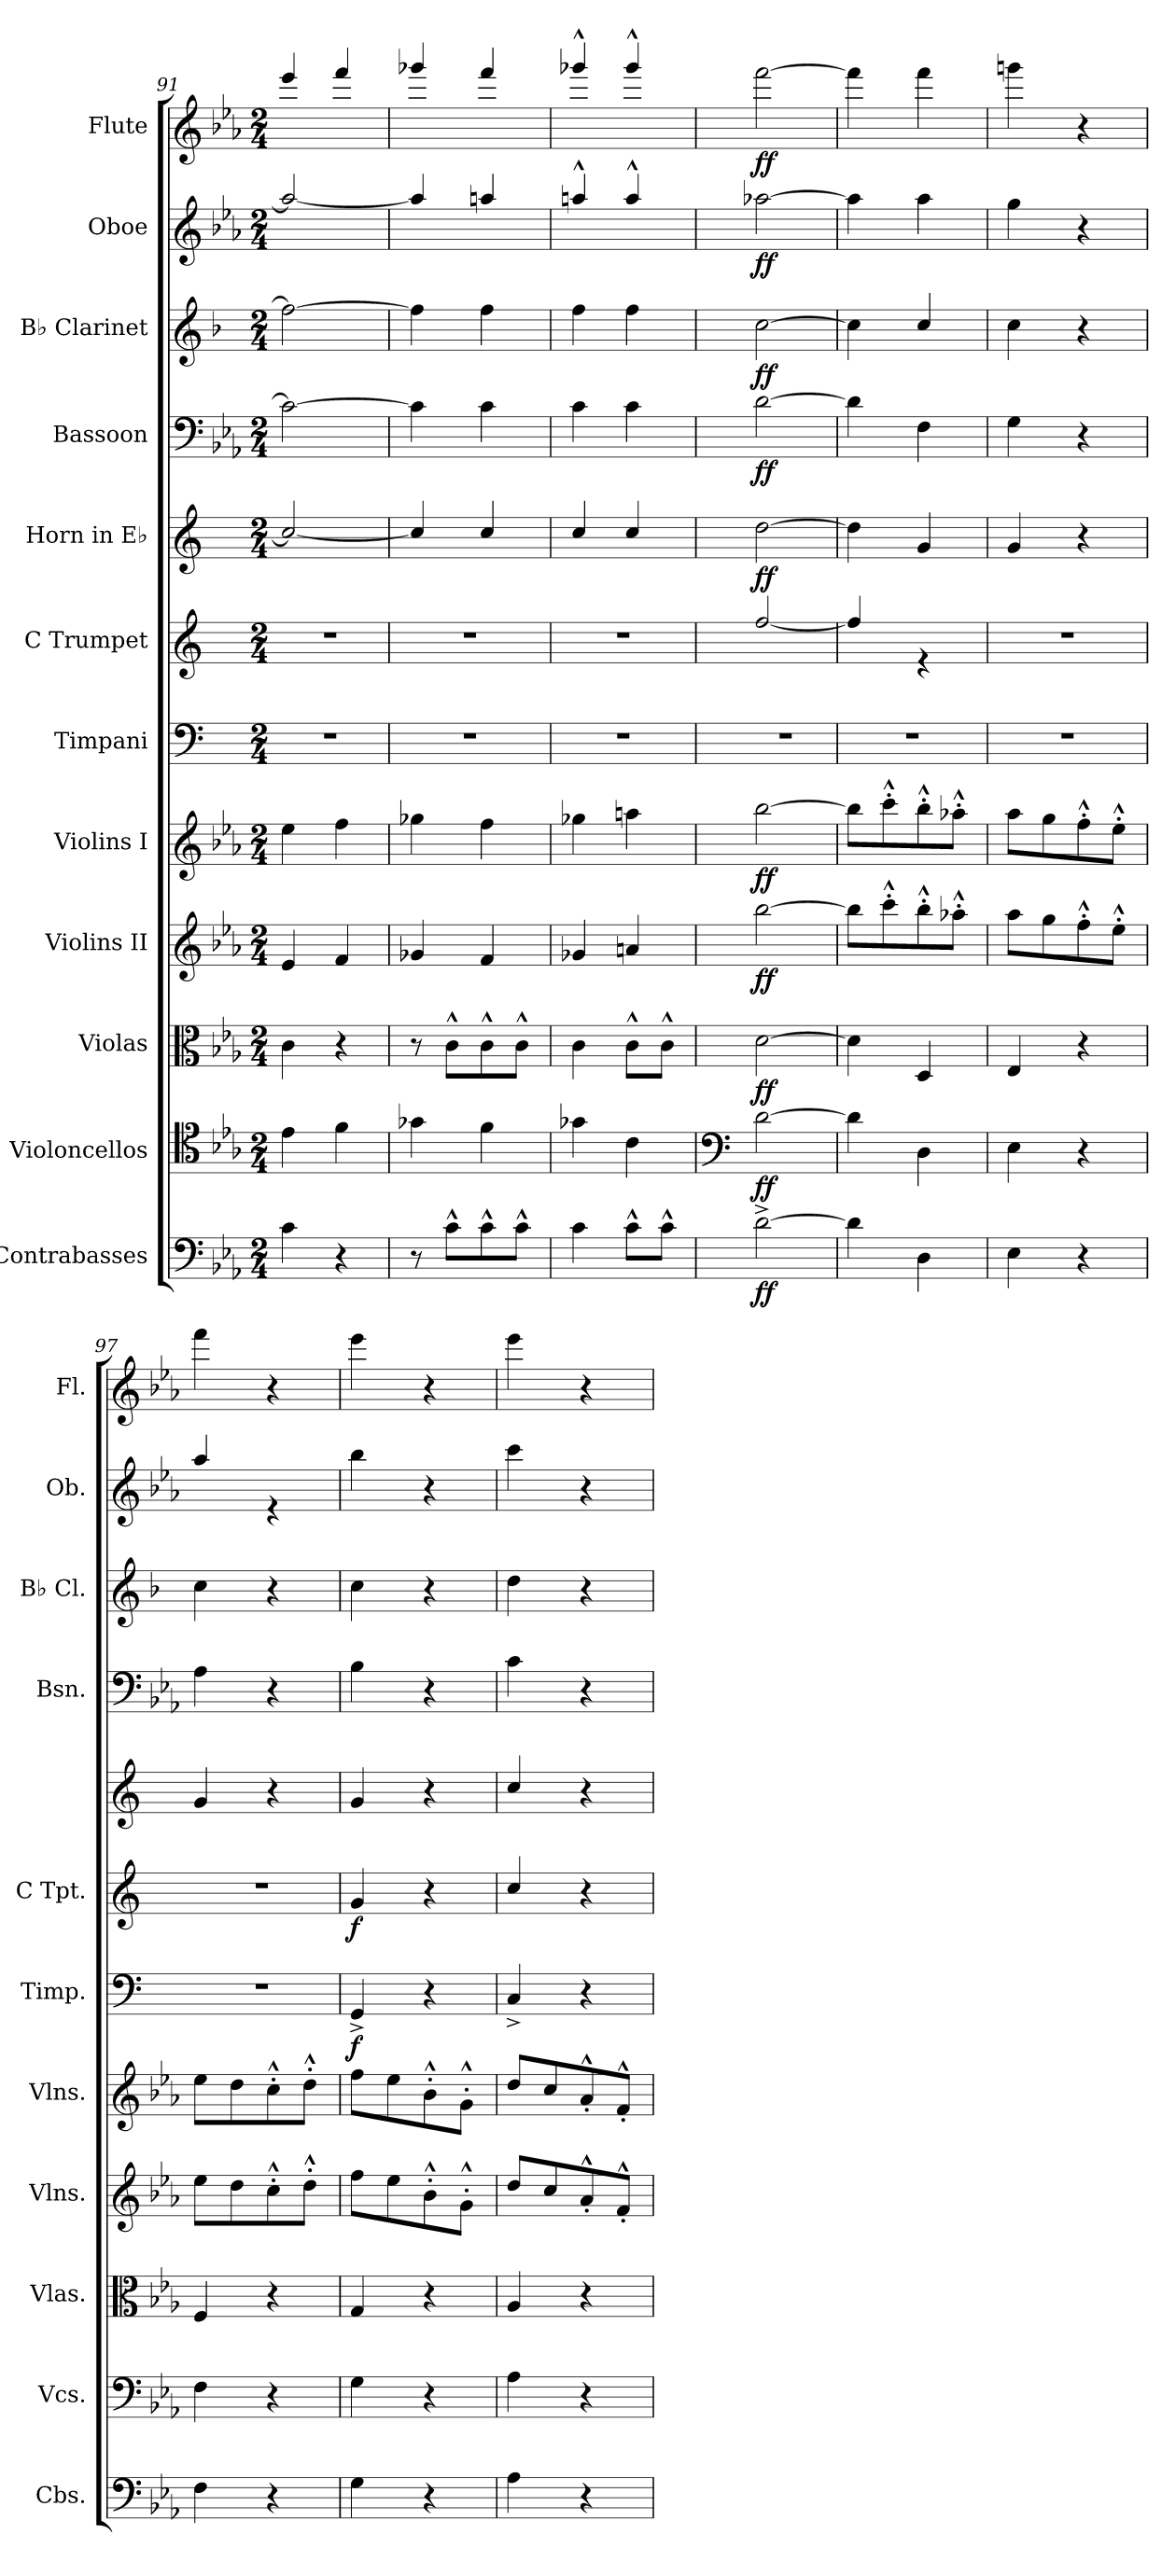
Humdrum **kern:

**kern	**dynam	**kern	**dynam	**kern	**dynam	**kern	**dynam	**kern	**dynam	**kern	**dynam	**kern	**dynam	**kern	**dynam	**kern	**dynam	**kern	**dynam	**kern	**dynam	**kern	**dynam
*part12	*part12	*part11	*part11	*part10	*part10	*part9	*part9	*part8	*part8	*part7	*part7	*part6	*part6	*part5	*part5	*part4	*part4	*part3	*part3	*part2	*part2	*part1	*part1
*staff12	*staff12	*staff11	*staff11	*staff10	*staff10	*staff9	*staff9	*staff8	*staff8	*staff7	*staff7	*staff6	*staff6	*staff5	*staff5	*staff4	*staff4	*staff3	*staff3	*staff2	*staff2	*staff1	*staff1
*I"Contrabasses	*	*I"Violoncellos	*	*I"Violas	*	*I"Violins II	*	*I"Violins I	*	*I"Timpani	*	*I"C Trumpet	*	*I"Horn in E♭	*	*I"Bassoon	*	*I"B♭ Clarinet	*	*I"Oboe	*	*I"Flute	*
*I'Cbs.	*	*I'Vcs.	*	*I'Vlas.	*	*I'Vlns.	*	*I'Vlns.	*	*I'Timp.	*	*I'C Tpt.	*	*	*	*I'Bsn.	*	*I'B♭ Cl.	*	*I'Ob.	*	*I'Fl.	*
*clefF4	*	*clefC4	*	*clefC3	*	*clefG2	*	*clefG2	*	*clefF4	*	*clefG2	*	*clefG2	*	*clefF4	*	*clefG2	*	*clefG2	*	*clefG2	*
*ITrd7c12	*	*	*	*	*	*	*	*	*	*	*	*	*	*ITrd4c7	*	*	*	*ITrd1c2	*	*	*	*	*
*k[b-e-a-]	*	*k[b-e-a-]	*	*k[b-e-a-]	*	*k[b-e-a-]	*	*k[b-e-a-]	*	*k[]	*	*k[]	*	*k[b-]	*	*k[b-e-a-]	*	*k[b-e-a-]	*	*k[b-e-a-]	*	*k[b-e-a-]	*
*M2/4	*	*M2/4	*	*M2/4	*	*M2/4	*	*M2/4	*	*M2/4	*	*M2/4	*	*M2/4	*	*M2/4	*	*M2/4	*	*M2/4	*	*M2/4	*
=91	=91	=91	=91	=91	=91	=91	=91	=91	=91	=91	=91	=91	=91	=91	=91	=91	=91	=91	=91	=91	=91	=91	=91
4C\	.	4e-\	.	4c\	.	4e-/	.	4ee-\	.	2r	.	2r	.	2f/_	.	2c\_	.	2ee-\_	.	2aa/_	.	4eee-/	.
4r	.	4f\	.	4r	.	4f/	.	4ff\	.	.	.	.	.	.	.	.	.	.	.	.	.	4fff/	.
=92	=92	=92	=92	=92	=92	=92	=92	=92	=92	=92	=92	=92	=92	=92	=92	=92	=92	=92	=92	=92	=92	=92	=92
8r	.	4g-X\	.	8r	.	4g-X/	.	4gg-X\	.	2r	.	2r	.	4f/]	.	4c\]	.	4ee-\]	.	4aa/]	.	4ggg-X/	.
8C^^\L	.	.	.	8c^^\L	.	.	.	.	.	.	.	.	.	.	.	.	.	.	.	.	.	.	.
8C^^\	.	4f\	.	8c^^\	.	4f/	.	4ff\	.	.	.	.	.	4f/	.	4c\	.	4ee-\	.	4aan/	.	4fff/	.
8C^^\J	.	.	.	8c^^\J	.	.	.	.	.	.	.	.	.	.	.	.	.	.	.	.	.	.	.
!!LO:PB:g=z
=93	=93	=93	=93	=93	=93	=93	=93	=93	=93	=93	=93	=93	=93	=93	=93	=93	=93	=93	=93	=93	=93	=93	=93
4C\	.	4g-X\	.	4c\	.	4g-X/	.	4gg-X\	.	2r	.	2r	.	4f/	.	4c\	.	4ee-\	.	4aan^^/	.	4ggg-X^^/	.
8C^^\L	.	4c\	.	8c^^\L	.	4an/	.	4aan\	.	.	.	.	.	4f/	.	4c\	.	4ee-\	.	4aa^^/	.	4ggg-^^/	.
8C^^\J	.	.	.	8c^^\J	.	.	.	.	.	.	.	.	.	.	.	.	.	.	.	.	.	.	.
=94	=94	=94	=94	=94	=94	=94	=94	=94	=94	=94	=94	=94	=94	=94	=94	=94	=94	=94	=94	=94	=94	=94	=94
*	*	*clefF4	*	*	*	*	*	*	*	*	*	*	*	*	*	*	*	*	*	*	*	*	*
*	*	*	*	*	*	*	*	*	*	*	*	*	*	*	*	*	*	*	*	*	*	*MM188	*
!	!LO:DY:b	!	!LO:DY:b	!	!LO:DY:b	!	!LO:DY:b	!	!LO:DY:b	!	!	!	!	!	!LO:DY:b	!	!LO:DY:b	!	!LO:DY:b	!	!LO:DY:b	!	!LO:DY:b
[2D^\	ff	[2d\	ff	[2d\	ff	[2bb-\	ff	[2bb-\	ff	2r	.	[2ff/	.	[2g\	ff	[2d\	ff	[2b-\	ff	[2aa-X\	ff	[2fff\	ff
=95	=95	=95	=95	=95	=95	=95	=95	=95	=95	=95	=95	=95	=95	=95	=95	=95	=95	=95	=95	=95	=95	=95	=95
4D\]	.	4d\]	.	4d\]	.	8bb-\]	.	8bb-\]	.	2r	.	4ff/]	.	4g\]	.	4d\]	.	4b-\]	.	4aa-\]	.	4fff\]	.
.	.	.	.	.	.	8ccc'^^\	.	8ccc'^^\	.	.	.	.	.	.	.	.	.	.	.	.	.	.	.
4DD\	.	4D\	.	4D/	.	8bb-'^^\	.	8bb-'^^\	.	.	.	4re	.	4c/	.	4F\	.	4b-/	.	4aa-\	.	4fff\	.
.	.	.	.	.	.	8aa-X'^^\J	.	8aa-X'^^\J	.	.	.	.	.	.	.	.	.	.	.	.	.	.	.
=96	=96	=96	=96	=96	=96	=96	=96	=96	=96	=96	=96	=96	=96	=96	=96	=96	=96	=96	=96	=96	=96	=96	=96
4EE-\	.	4E-\	.	4E-/	.	8aa-\L	.	8aa-\L	.	2r	.	2r	.	4c/	.	4G\	.	4b-\	.	4gg\	.	4gggn\	.
.	.	.	.	.	.	8gg\	.	8gg\	.	.	.	.	.	.	.	.	.	.	.	.	.	.	.
4r	.	4r	.	4r	.	8ff'^^\	.	8ff'^^\	.	.	.	.	.	4r	.	4r	.	4r	.	4r	.	4r	.
.	.	.	.	.	.	8ee-'^^\J	.	8ee-'^^\J	.	.	.	.	.	.	.	.	.	.	.	.	.	.	.
=97	=97	=97	=97	=97	=97	=97	=97	=97	=97	=97	=97	=97	=97	=97	=97	=97	=97	=97	=97	=97	=97	=97	=97
4FF\	.	4F\	.	4F/	.	8ee-\L	.	8ee-\L	.	2r	.	2r	.	4c/	.	4A-\	.	4b-\	.	4aa-/	.	4fff\	.
.	.	.	.	.	.	8dd\	.	8dd\	.	.	.	.	.	.	.	.	.	.	.	.	.	.	.
4r	.	4r	.	4r	.	8cc'^^\	.	8cc'^^\	.	.	.	.	.	4r	.	4r	.	4r	.	4re	.	4r	.
.	.	.	.	.	.	8dd'^^\J	.	8dd'^^\J	.	.	.	.	.	.	.	.	.	.	.	.	.	.	.
=98	=98	=98	=98	=98	=98	=98	=98	=98	=98	=98	=98	=98	=98	=98	=98	=98	=98	=98	=98	=98	=98	=98	=98
!	!	!	!	!	!	!	!	!	!	!	!LO:DY:b	!	!LO:DY:b	!	!	!	!	!	!	!	!	!	!
4GG\	.	4G\	.	4G/	.	8ff\L	.	8ff\L	.	4GG^/	f	4g/	f	4c/	.	4B-\	.	4b-\	.	4bb-\	.	4eee-\	.
.	.	.	.	.	.	8ee-\	.	8ee-\	.	.	.	.	.	.	.	.	.	.	.	.	.	.	.
4r	.	4r	.	4r	.	8b-'^^\	.	8b-'^^\	.	4r	.	4r	.	4r	.	4r	.	4r	.	4r	.	4r	.
.	.	.	.	.	.	8g'^^\J	.	8g'^^\J	.	.	.	.	.	.	.	.	.	.	.	.	.	.	.
=99	=99	=99	=99	=99	=99	=99	=99	=99	=99	=99	=99	=99	=99	=99	=99	=99	=99	=99	=99	=99	=99	=99	=99
4AA-\	.	4A-\	.	4A-/	.	8dd/L	.	8dd/L	.	4C^/	.	4cc/	.	4f/	.	4c\	.	4cc\	.	4ccc\	.	4eee-\	.
.	.	.	.	.	.	8cc/	.	8cc/	.	.	.	.	.	.	.	.	.	.	.	.	.	.	.
4r	.	4r	.	4r	.	8a-'^^/	.	8a-'^^/	.	4r	.	4r	.	4r	.	4r	.	4r	.	4r	.	4r	.
.	.	.	.	.	.	8f'^^/J	.	8f'^^/J	.	.	.	.	.	.	.	.	.	.	.	.	.	.	.
=	=	=	=	=	=	=	=	=	=	=	=	=	=	=	=	=	=	=	=	=	=	=	=
*-	*-	*-	*-	*-	*-	*-	*-	*-	*-	*-	*-	*-	*-	*-	*-	*-	*-	*-	*-	*-	*-	*-	*-
